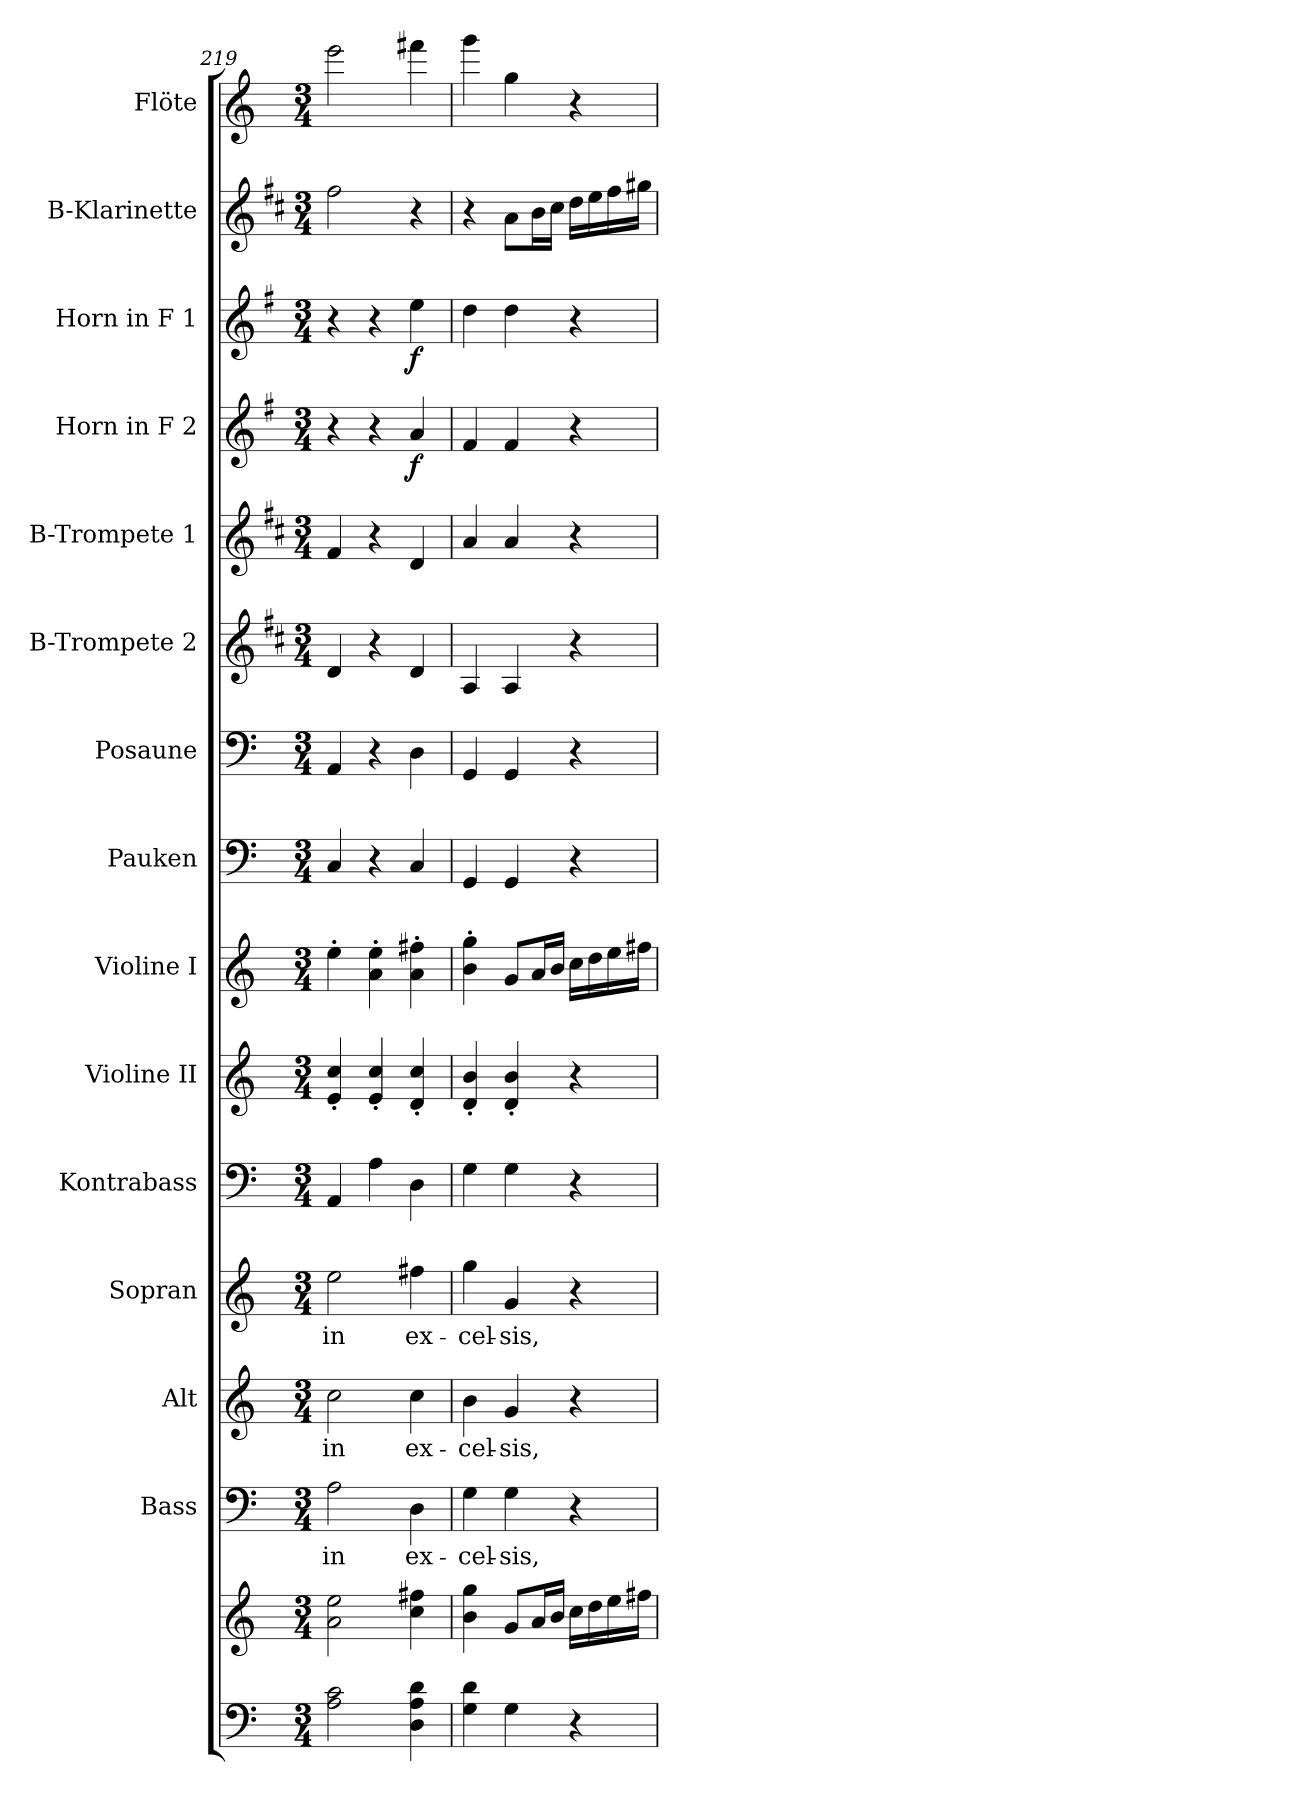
**kern	**kern	**kern	**text	**kern	**text	**kern	**text	**kern	**kern	**kern	**kern	**kern	**kern	**kern	**kern	**dynam	**kern	**dynam	**kern	**kern
*part15	*part15	*part14	*part14	*part13	*part13	*part12	*part12	*part11	*part10	*part9	*part8	*part7	*part6	*part5	*part4	*part4	*part3	*part3	*part2	*part1
*staff16	*staff15	*staff14	*staff14	*staff13	*staff13	*staff12	*staff12	*staff11	*staff10	*staff9	*staff8	*staff7	*staff6	*staff5	*staff4	*staff4	*staff3	*staff3	*staff2	*staff1
*	*	*I"Bass	*	*I"Alt	*	*I"Sopran	*	*I"Kontrabass	*I"Violine II	*I"Violine I	*I"Pauken	*I"Posaune	*I"B-Trompete 2	*I"B-Trompete 1	*I"Horn in F 2	*	*I"Horn in F 1	*	*I"B-Klarinette	*I"Flöte
*	*	*I'B.	*	*I'A.	*	*I'S.	*	*I'Kb.	*I'Vl. II	*I'Vl. I	*I'Pk.	*I'Pos.	*I'B Trp. 2	*I'B Trp. 1	*	*	*	*	*I'B Kl.	*I'Fl.
*clefF4	*clefG2	*clefF4	*	*clefG2	*	*clefG2	*	*clefF4	*clefG2	*clefG2	*clefF4	*clefF4	*clefG2	*clefG2	*clefG2	*	*clefG2	*	*clefG2	*clefG2
*	*	*	*	*	*	*	*	*ITrd7c12	*	*	*	*	*ITrd1c2	*ITrd1c2	*ITrd4c7	*	*ITrd4c7	*	*ITrd1c2	*
*k[]	*k[]	*k[]	*	*k[]	*	*k[]	*	*k[]	*k[]	*k[]	*k[]	*k[]	*k[]	*k[]	*k[]	*	*k[]	*	*k[]	*k[]
*C:	*C:	*C:	*	*C:	*	*C:	*	*C:	*C:	*C:	*C:	*C:	*C:	*C:	*C:	*	*C:	*	*C:	*C:
*M3/4	*M3/4	*M3/4	*	*M3/4	*	*M3/4	*	*M3/4	*M3/4	*M3/4	*M3/4	*M3/4	*M3/4	*M3/4	*M3/4	*	*M3/4	*	*M3/4	*M3/4
=219	=219	=219	=219	=219	=219	=219	=219	=219	=219	=219	=219	=219	=219	=219	=219	=219	=219	=219	=219	=219
!	!	!	!LO:LY:b	!	!LO:LY:b	!	!LO:LY:b	!	!	!	!	!	!	!	!	!	!	!	!	!
2A\ 2c\	2a\ 2ee\	2A\	in	2cc\	in	2ee\	in	4AAA/	4e/'< 4cc/'<	4ee'>\	4C/	4AA/	4c/	4e/	4r	.	4r	.	2ee\	2eee\
.	.	.	.	.	.	.	.	4AA\	4e/'< 4cc/'<	4a\'> 4ee\'>	4r	4r	4r	4r	4r	.	4r	.	.	.
!	!	!	!LO:LY:b	!	!LO:LY:b	!	!LO:LY:b	!	!	!	!	!	!	!	!	!LO:DY:b	!	!LO:DY:b	!	!
4D\ 4A\ 4d\	4cc\ 4ff#X\	4D\	ex-	4cc\	ex-	4ff#X\	ex-	4DD\	4d/'< 4cc/'<	4a\'> 4ff#X\'>	4C/	4D\	4c/	4c/	4d/	f	4a\	f	4r	4fff#X\
=220	=220	=220	=220	=220	=220	=220	=220	=220	=220	=220	=220	=220	=220	=220	=220	=220	=220	=220	=220	=220
!	!	!	!LO:LY:b	!	!LO:LY:b	!	!LO:LY:b	!	!	!	!	!	!	!	!	!	!	!	!	!
4G\ 4d\	4b\ 4gg\	4G\	-cel-	4b\	-cel-	4gg\	-cel-	4GG\	4d/'< 4b/'<	4b\'> 4gg\'>	4GG/	4GG/	4G/	4g/	4B/	.	4g\	.	4r	4ggg\
!	!	!	!LO:LY:b	!	!LO:LY:b	!	!LO:LY:b	!	!	!	!	!	!	!	!	!	!	!	!	!
4G\	8g/L	4G\	-sis,	4g/	-sis,	4g/	-sis,	4GG\	4d/'< 4b/'<	8g/L	4GG/	4GG/	4G/	4g/	4B/	.	4g\	.	8g\L	4gg\
.	16a/L	.	.	.	.	.	.	.	.	16a/L	.	.	.	.	.	.	.	.	16a\L	.
.	16b/JJ	.	.	.	.	.	.	.	.	16b/JJ	.	.	.	.	.	.	.	.	16b\JJ	.
4r	16cc\LL	4r	.	4r	.	4r	.	4r	4r	16cc\LL	4r	4r	4r	4r	4r	.	4r	.	16cc\LL	4r
.	16dd\	.	.	.	.	.	.	.	.	16dd\	.	.	.	.	.	.	.	.	16dd\	.
.	16ee\	.	.	.	.	.	.	.	.	16ee\	.	.	.	.	.	.	.	.	16ee\	.
.	16ff#X\JJ	.	.	.	.	.	.	.	.	16ff#X\JJ	.	.	.	.	.	.	.	.	16ff#X\JJ	.
=	=	=	=	=	=	=	=	=	=	=	=	=	=	=	=	=	=	=	=	=
*-	*-	*-	*-	*-	*-	*-	*-	*-	*-	*-	*-	*-	*-	*-	*-	*-	*-	*-	*-	*-
